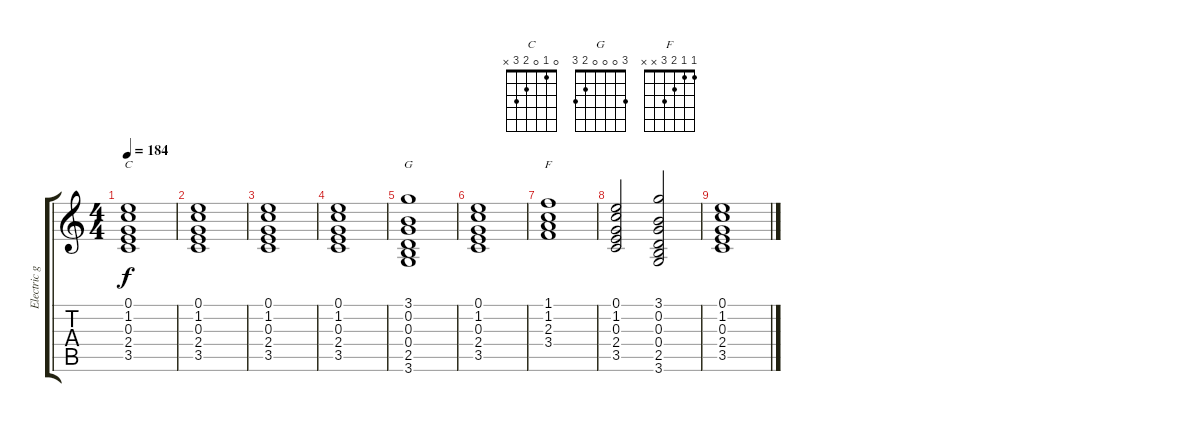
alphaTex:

\track ("Electric guitar" "Electric g") {instrument distortionguitar}
\staff {score tabs}
\tuning (E4 B3 G3 D3 A2 E2) {hide}
\chord ("C" 0 1 0 2 3 x)
\chord ("G" 3 0 0 0 2 3)
\chord ("F" 1 1 2 3 x x)
\ts (4 4)
\tempo 184
\clef g2
\ks c
(0.1 1.2 0.3 2.4 3.5).1{ch "C" dy f} |
(0.1 1.2 0.3 2.4 3.5).1 |
(0.1 1.2 0.3 2.4 3.5).1 |
(0.1 1.2 0.3 2.4 3.5).1 |
(3.1 0.2 0.3 0.4 2.5 3.6).1{ch "G"} |
(0.1 1.2 0.3 2.4 3.5).1 |
(1.1 1.2 2.3 3.4).1{ch "F"} |
(0.1 1.2 0.3 2.4 3.5).2 (3.1 0.2 0.3 0.4 2.5 3.6).2 |
(0.1 1.2 0.3 2.4 3.5).1
